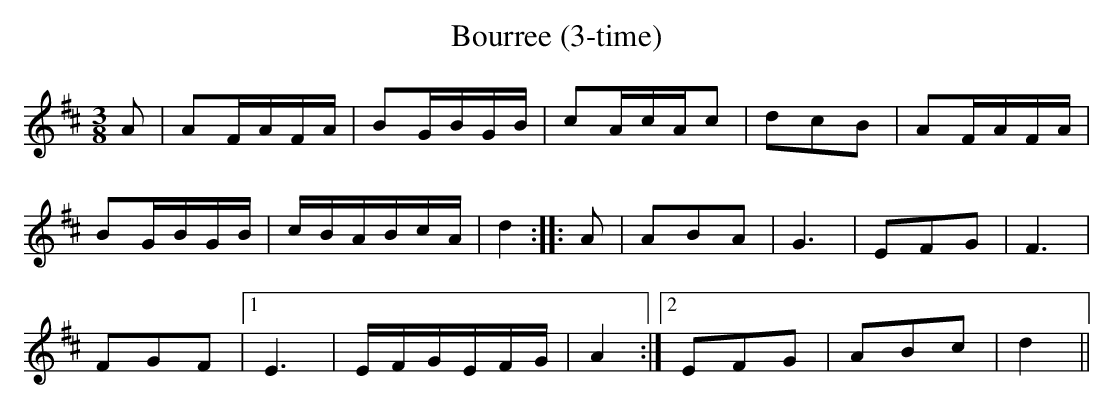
X:1
T:Bourree (3-time)
M:3/8
L:1/8
K:D
A | AF/A/F/A/ | BG/B/G/B/ | cA/c/A/c | dcB | AF/A/F/A/ |
BG/B/G/B/ | c/B/A/B/c/A/ | d2 :: A | ABA | G3 | EFG | F3 |
FGF |1 E3 | E/F/G/E/F/G/ | A2 :|2 EFG | ABc | d2 ||
